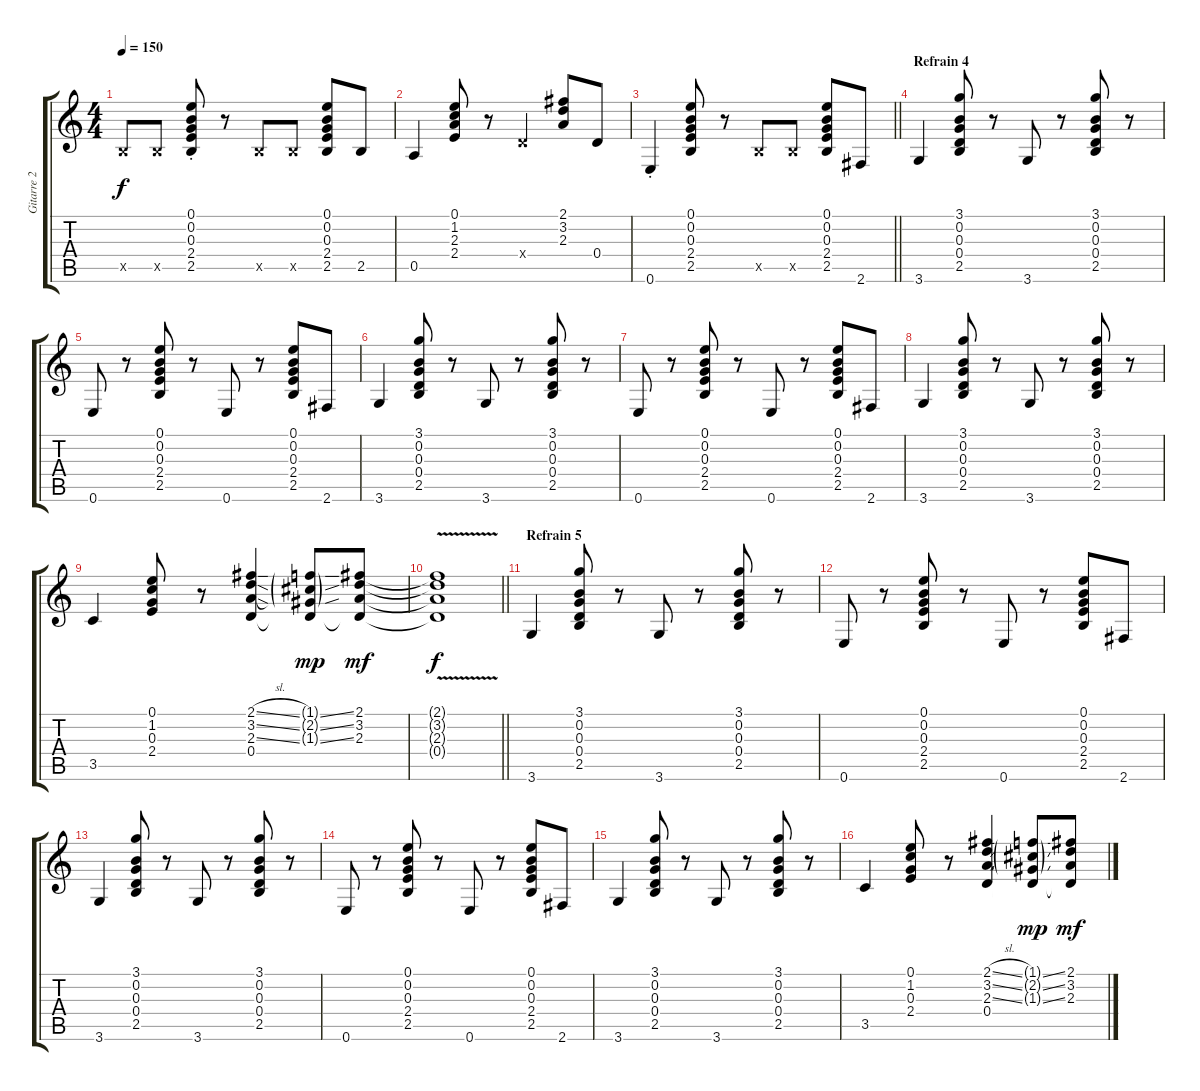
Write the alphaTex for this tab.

\track ("Gitarre 2" "Gitarre 2") {instrument overdrivenguitar}
\staff {score tabs}
\tuning (E4 B3 G3 D3 A2 E2) {hide}
\ts (4 4)
\tempo 150
\clef g2
\ks c
2.5{x}.8{dy f} 2.5{x}.8 (0.1{st} 0.2{st} 0.3{st} 2.4{st} 2.5{st}).8 r.8 2.5{x}.8 2.5{x}.8 (0.1 0.2 0.3 2.4 2.5).8 2.5.8 |
0.5.4 (0.1 1.2 2.3 2.4).8 r.8 0.4{x}.4 (2.1 3.2 2.3).8 0.4.8 |
\barLineRight lightlight
0.6{st}.4 (0.1 0.2 0.3 2.4 2.5).8 r.8 2.5{x}.8 2.5{x}.8 (0.1 0.2 0.3 2.4 2.5).8 2.6.8 |
\section ("" "Refrain 4")
3.6.4 (3.1 0.2 0.3 0.4 2.5).8 r.8 3.6.8 r.8 (3.1 0.2 0.3 0.4 2.5).8 r.8 |
0.6.8 r.8 (0.1 0.2 0.3 2.4 2.5).8 r.8 0.6.8 r.8 (0.1 0.2 0.3 2.4 2.5).8 2.6.8 |
3.6.4 (3.1 0.2 0.3 0.4 2.5).8 r.8 3.6.8 r.8 (3.1 0.2 0.3 0.4 2.5).8 r.8 |
0.6.8 r.8 (0.1 0.2 0.3 2.4 2.5).8 r.8 0.6.8 r.8 (0.1 0.2 0.3 2.4 2.5).8 2.6.8 |
3.6.4 (3.1 0.2 0.3 0.4 2.5).8 r.8 3.6.8 r.8 (3.1 0.2 0.3 0.4 2.5).8 r.8 |
3.5.4 (0.1 1.2 0.3 2.4).8 r.8 (2.1{sl} 3.2{sl} 2.3{sl} 0.4).4 (1.1{ss g} 2.2{ss g} 1.3{ss g} 0.4{t}).8{dy mp} (2.1 3.2 2.3 0.4{t}).8{dy mf} |
\barLineRight lightlight
(2.1{v t} 3.2{v t} 2.3{v t} 0.4{v t}).1{dy f} |
\section ("" "Refrain 5")
3.6.4 (3.1 0.2 0.3 0.4 2.5).8 r.8 3.6.8 r.8 (3.1 0.2 0.3 0.4 2.5).8 r.8 |
0.6.8 r.8 (0.1 0.2 0.3 2.4 2.5).8 r.8 0.6.8 r.8 (0.1 0.2 0.3 2.4 2.5).8 2.6.8 |
3.6.4 (3.1 0.2 0.3 0.4 2.5).8 r.8 3.6.8 r.8 (3.1 0.2 0.3 0.4 2.5).8 r.8 |
0.6.8 r.8 (0.1 0.2 0.3 2.4 2.5).8 r.8 0.6.8 r.8 (0.1 0.2 0.3 2.4 2.5).8 2.6.8 |
3.6.4 (3.1 0.2 0.3 0.4 2.5).8 r.8 3.6.8 r.8 (3.1 0.2 0.3 0.4 2.5).8 r.8 |
3.5.4 (0.1 1.2 0.3 2.4).8 r.8 (2.1{sl} 3.2{sl} 2.3{sl} 0.4).4 (1.1{ss g} 2.2{ss g} 1.3{ss g} 0.4{t}).8{dy mp} (2.1 3.2 2.3 0.4{t}).8{dy mf}
